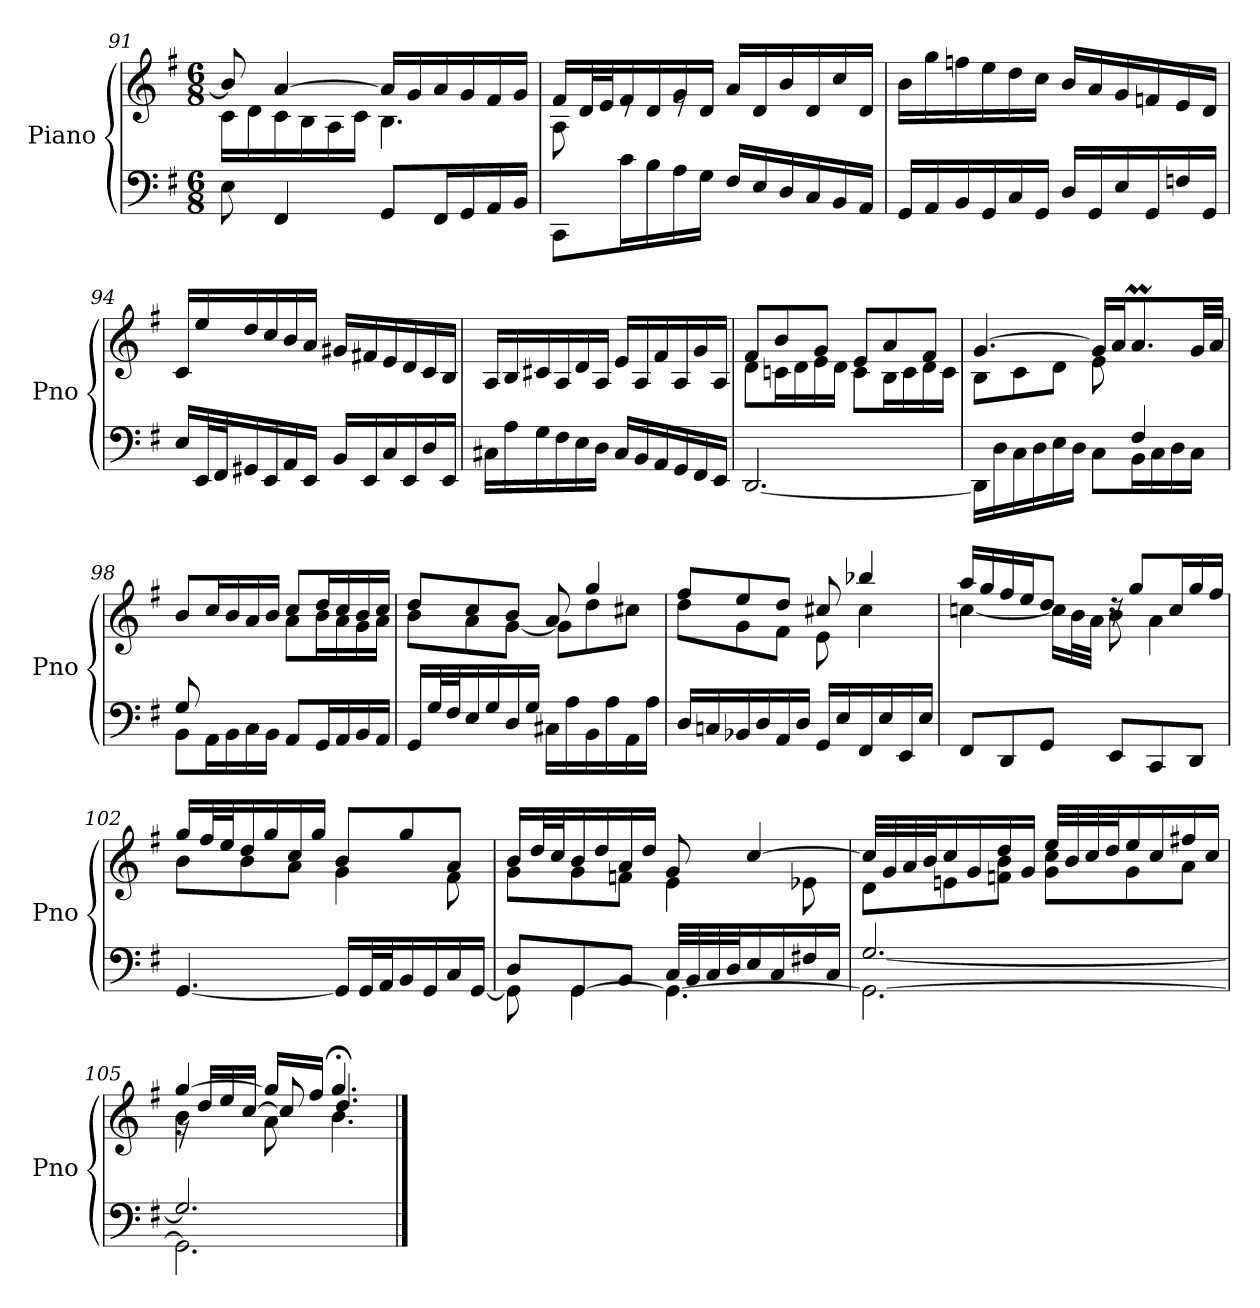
**kern	**kern
*part1	*part1
*staff2	*staff1
*I"Piano	*
*I'Pno	*
!!LO:LB:g=z
*clefF4	*clefG2
*k[f#]	*k[f#]
*M6/8	*M6/8
=91	=91
*	*^
8E\	8b/]	16c\LL
.	.	16d\
4FF#/	[4a/	16c\
.	.	16B\
.	.	16A\
.	.	16c\JJ
8GG/L	16a/LL]	4.B\
.	16g/	.
16FF#/L	16a/	.
16GG/	16g/	.
16AA/	16f#/	.
16BB/JJ	16g/JJ	.
=92	=92	=92
8CC/L	16f#/LL	8A\
.	32d/L	.
.	32e/J	.
16c\L	16f#/	8re
16B\	16d/	.
16A\	16g/	8re
16G\JJ	16d/JJ	.
16F#/LL	16a/LL	4.ryy
16E/	16d/	.
16D/	16b/	.
16C/	16d/	.
16BB/	16cc/	.
16AA/JJ	16d/JJ	.
*	*v	*v
=93	=93
16GG/LL	16b\LL
16AA/	16gg\
16BB/	16ffn\
16GG/	16ee\
16C/	16dd\
16GG/JJ	16cc\JJ
16D/LL	16b/LL
16GG/	16a/
16E/	16g/
16GG/	16fn/
16Fn/	16e/
16GG/JJ	16d/JJ
!!LO:PB:g=z
=94	=94
16E/LL	16c/LL
32EE/L	16ee/
32FF#/J	.
16GG#X/	16dd/
16EE/	16cc/
16AA/	16b/
16EE/JJ	16a/JJ
16BB/LL	16g#X/LL
16EE/	16f#X/
16C/	16e/
16EE/	16d/
16D/	16c/
16EE/JJ	16B/JJ
=95	=95
16C#X\LL	16A/LL
16A\	16B/
16G\	16c#X/
16F#\	16A/
16E\	16d/
16D\JJ	16A/JJ
16C#/LL	16e/LL
16BB/	16A/
16AA/	16f#/
16GG/	16A/
16FF#/	16g/
16EE/JJ	16A/JJ
=96	=96
*	*^
[2.DD/	8f#/L	8d\L
.	8b/	16cn\L
.	.	16d\
.	8g/J	16e\
.	.	16d\JJ
.	8e/L	8c\L
.	8a/	16B\L
.	.	16c\
.	8f#/J	16d\
.	.	16c\JJ
!!LO:LB:g=z	!!
=97	=97	=97
*^	*	*
2ryy	16DD\LL]	[4.g/	8B\L
.	16D\	.	.
.	16C\	.	8c\
.	16D\	.	.
.	16E\	.	8d\J
.	16D\JJ	.	.
.	8C\L	16g/LL]	8e\
.	.	16a/J	.
4F#/	16BB\L	8.aM/	4ryy
.	16C\	.	.
.	16D\	.	.
.	16C\JJ	32g/LL	.
.	.	32a/JJJ	.
=98	=98	=98	=98
8G/L	8BB\L	8b/L	8ryy
2ryy	16AA\L	16cc/L	16a\L
.	16BB\	16b/	16g\
.	16C\	16a/	16f#\
.	16BB\JJ	16b/JJ	16g\JJ
.	8AA/L	8cc/L	8a\L
.	16GG/L	16dd/L	16b\L
.	16AA/	16cc/	16a\
8ryy	16BB/	16b/	16g\
.	16AA/JJ	16cc/JJ	16a\JJ
*v	*v	*	*
=99	=99	=99
16GG/LL	8dd/L	8b\L
32G/L	.	.
32F#/J	.	.
16E/	8cc/	8a\
16G/	.	.
16D/	8b/J	[8g\J
16G/JJ	.	.
16C#X\LL	8a/	8g\L]
16A\	.	.
16BB\	4gg/	8dd\
16A\	.	.
16AA\	.	8cc#X\J
16A\JJ	.	.
!!LO:LB:g=z	!!
=100	=100	=100
16D/LL	8ff#/L	8dd\L
16Cn/	.	.
16BB-X/	8ee/	8g\
16D/	.	.
16AA/	8dd/J	8f#\J
16D/JJ	.	.
16GG/LL	8cc#X/	8e\
16E/	.	.
16FF#/	4bb-X/	4cc#\
16E/	.	.
16EE/	.	.
16E/JJ	.	.
=101	=101	=101
8FF#/L	16aa/LL	[4ccn\
.	16gg/	.
8DD/	16ff#/	.
.	16ee/J	.
8GG/J	8dd/J	16cc\LL]
.	.	32b\L
.	.	32a\JJJ
8EE/L	16rdd	8b\
.	8gg/L	.
8CC/	.	4a\
.	16cc/L	.
8DD/J	16gg/	.
.	16ff#/JJ	.
=102	=102	=102
[4.GG/	16gg/LL	8b\L
.	32ff#/L	.
.	32ee/J	.
.	16dd/	8b\
.	16gg/	.
.	16cc/	8a\J
.	16gg/JJ	.
16GG/LL]	8b/L	4g\
32GG/L	.	.
32AA/J	.	.
16BB/	8gg/	.
16GG/	.	.
16C/	8a/J	8f#\
[16GG/JJ	.	.
!!LO:LB:g=z	!!
=103	=103	=103
*^	*	*
8GG\]	8D/L	16b/LL	8g\L
.	.	32dd/L	.
.	.	32cc/J	.
[4GG\	8GG/	16b/	8g\
.	.	16dd/	.
.	8BB/J	16a/	8fn\J
.	.	16dd/JJ	.
4.GG\_	32C/LLL	8g/	4e\
.	32BB/	.	.
.	32C/	.	.
.	32D/J	.	.
.	16E/	[4cc/	.
.	16C/	.	.
.	16F#X/	.	8e-X\
.	16C/JJ	.	.
=104	=104	=104	=104
2.GG\_	[2.G/	32cc/LLL]	8d\L
.	.	32g/	.
.	.	32a/	.
.	.	32b/J	.
.	.	16cc/	8en\
.	.	16g/	.
.	.	16dd/	8fn\ 8b\J
.	.	16g/JJ	.
.	.	32ee/LLL	8g\ 8cc\L
.	.	32b/	.
.	.	32cc/	.
.	.	32dd/J	.
.	.	16ee/	8g\
.	.	16cc/	.
.	.	16ff#X/	8a\J
.	.	16cc/JJ	.
=105	=105	=105	=105
*	*	*	*^
2.GG\]	2.G/]	[4gg/	4b\	16rg
.	.	.	.	16dd/LL
.	.	.	.	16ee/
.	.	.	.	[16cc/JJ
.	.	16gg/LL]	8a\	8cc/]
.	.	16ff#/JJ	.	.
.	.	4.gg;</	4.b\	4.dd/
*v	*v	*	*	*
*	*v	*v	*v
==	==
*-	*-
